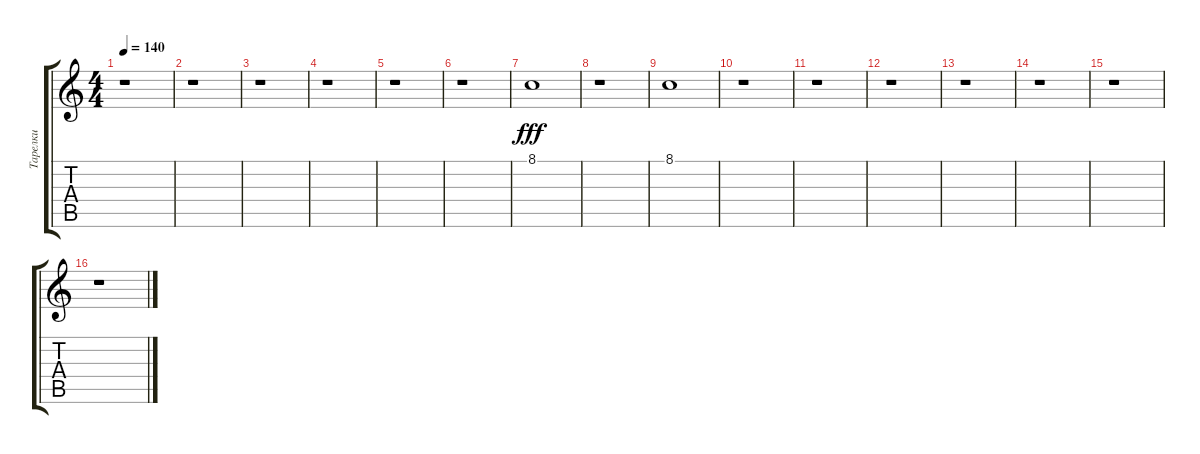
\track ("Тарелки" "Тарелки") {instrument reversecymbal}
\staff {score tabs}
\tuning (E4 B3 G3 D3 A2 E2) {hide}
\ts (4 4)
\tempo 140
\clef g2
\ks c
r.1{dy fff} |
r.1 |
r.1 |
r.1 |
r.1 |
r.1 |
8.1.1 |
r.1 |
8.1.1 |
r.1 |
r.1 |
r.1 |
r.1 |
r.1 |
r.1 |
r.1
